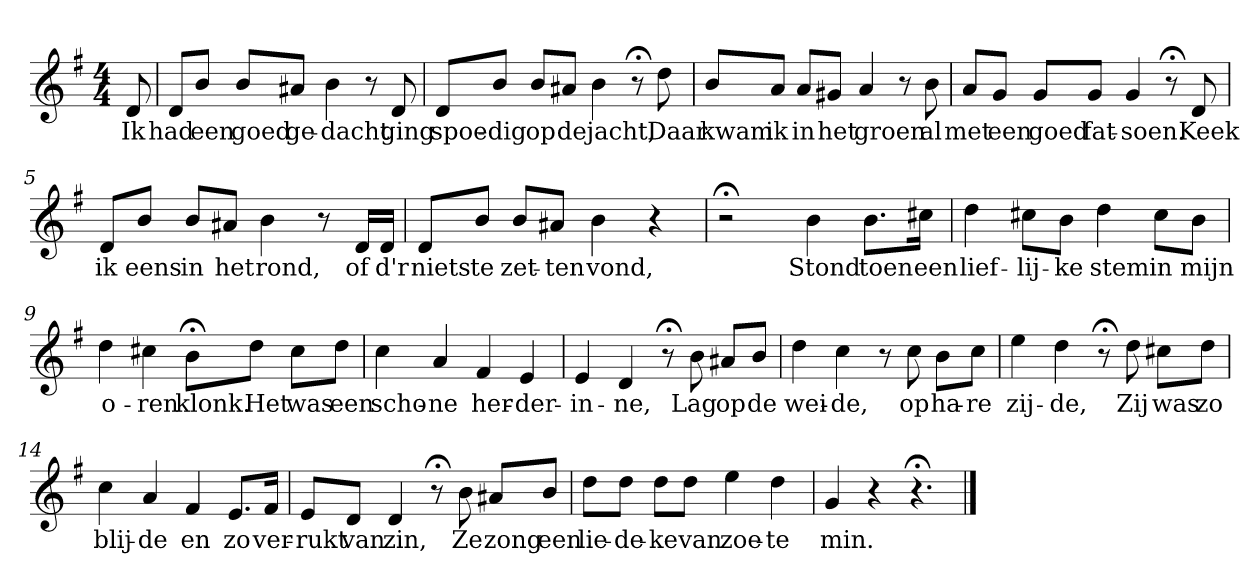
**kern	**text
*part1	*part1
*staff1	*staff1
*k[f#]	*
*G:	*
*M4/4	*
*MM120	*
=	=
8d	Ik
=1	=1
8dL	had
8bJ	een
8bL	goed
8a#XJ	ge-
4b	-dacht
8r	.
8d	ging
=2	=2
8dL	spoe-
8bJ	-dig
8bL	op
8a#XJ	de
4b	jacht,
8r;<	.
8dd	Daar
=3	=3
8bL	kwam
8aJ	ik
8aL	in
8g#XJ	het
4a	groen
8r	.
8b	al
=4	=4
8aL	met
8gJ	een
8gL	goed
8gJ	fat-
4g	-soen.
8r;<	.
8d	Keek
=5	=5
8dL	ik
8bJ	eens
8bL	in
8a#XJ	het
4b	rond,
8r	.
16dLL	of
16dJJ	d'r
=6	=6
8dL	niets
8bJ	te
8bL	zet-
8a#XJ	-ten
4b	vond,
4r	.
=7	=7
2r;<	.
4b	Stond
8.bL	toen
16cc#XJk	een
=8	=8
4dd	lief-
8cc#XL	-lij-
8bJ	-ke
4dd	stem
8cc#L	in
8bJ	mijn
=9	=9
4dd	o-
4cc#X	-ren
8b;<L	klonk.
8ddJ	Het
8cc#L	was
8ddJ	een
=10	=10
4cc	scho-
4a	-ne
4f#	her-
4e	-der-
=11	=11
4e	-in-
4d	-ne,
8r;<	.
8b	Lag
8a#XL	op
8bJ	de
=12	=12
4dd	wei-
4cc	-de,
8r	.
8cc	op
8bL	ha-
8ccJ	-re
=13	=13
4ee	zij-
4dd	-de,
8r;<	.
8dd	Zij
8cc#XL	was
8ddJ	zo
=14	=14
4cc	blij-
4a	-de
4f#	en
8.eL	zo
16f#Jk	ver-
=15	=15
8eL	-rukt
8dJ	van
4d	zin,
8r;<	.
8b	Ze
8a#XL	zong
8bJ	een
=16	=16
8ddL	lie-
8ddJ	-de-
8ddL	-ke
8ddJ	van
4ee	zoe-
4dd	-te
=17	=17
4g	min.
4r	.
4.r;<	.
==	==
*-	*-
